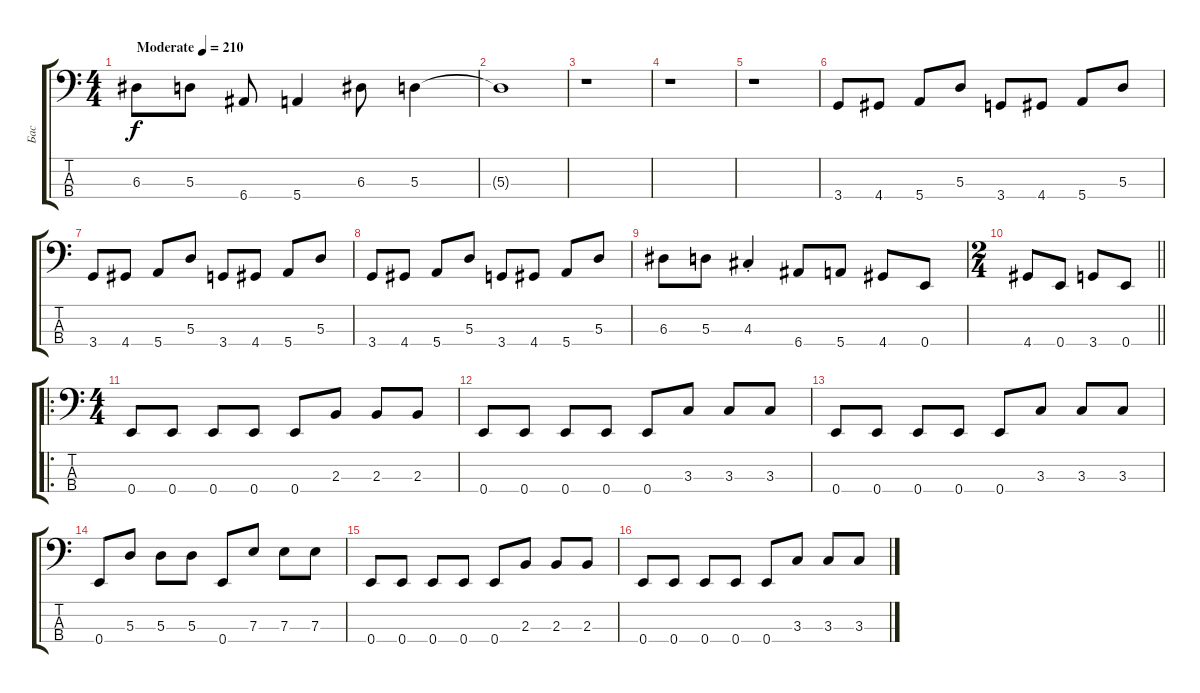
\track ("Бас" "Бас") {instrument electricbasspick}
\staff {score tabs}
\tuning (G2 D2 A1 E1) {hide}
\ts (4 4)
\tempo (210 "Moderate")
\clef f4
\ks c
6.3.8{dy f instrument electricbasspick} 5.3.8 6.4.8 5.4.4 6.3.8 5.3.4 |
5.3{t}.1 |
r.1 |
r.1 |
r.1 |
3.4.8 4.4.8 5.4.8 5.3.8 3.4.8 4.4.8 5.4.8 5.3.8 |
3.4.8 4.4.8 5.4.8 5.3.8 3.4.8 4.4.8 5.4.8 5.3.8 |
3.4.8 4.4.8 5.4.8 5.3.8 3.4.8 4.4.8 5.4.8 5.3.8 |
6.3.8 5.3.8 4.3{st}.4 6.4.8 5.4.8 4.4.8 0.4.8 |
\ts (2 4)
\barLineRight lightlight
4.4.8 0.4.8 3.4.8 0.4.8 |
\ro
\ts (4 4)
0.4.8 0.4.8 0.4.8 0.4.8 0.4.8 2.3.8 2.3.8 2.3.8 |
0.4.8 0.4.8 0.4.8 0.4.8 0.4.8 3.3.8 3.3.8 3.3.8 |
0.4.8 0.4.8 0.4.8 0.4.8 0.4.8 3.3.8 3.3.8 3.3.8 |
0.4.8 5.3.8 5.3.8 5.3.8 0.4.8 7.3.8 7.3.8 7.3.8 |
0.4.8 0.4.8 0.4.8 0.4.8 0.4.8 2.3.8 2.3.8 2.3.8 |
0.4.8 0.4.8 0.4.8 0.4.8 0.4.8 3.3.8 3.3.8 3.3.8
